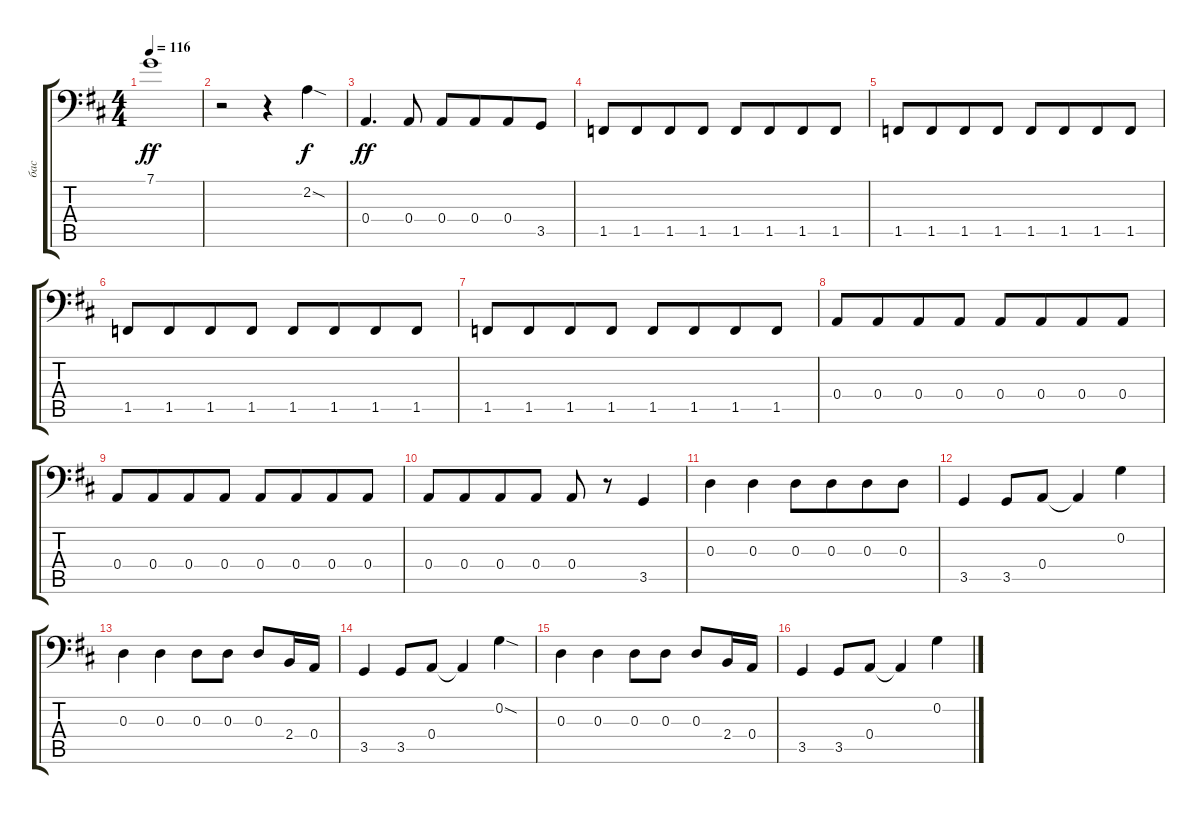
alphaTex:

\track ("бас" "бас") {instrument acousticbass}
\staff {score tabs}
\tuning (C3 G2 D2 A1 E1 B0) {hide}
\ts (4 4)
\tempo 116
\clef f4
\ks d
7.1.1{dy ff} |
r.2 r.4 2.2{sod}.4{dy f} |
0.4.4{d dy ff} 0.4.8 0.4.8 0.4.8{beam merge} 0.4.8 3.5.8 |
1.5.8 1.5.8{beam merge} 1.5.8 1.5.8 1.5.8 1.5.8{beam merge} 1.5.8 1.5.8 |
1.5.8 1.5.8{beam merge} 1.5.8 1.5.8 1.5.8 1.5.8{beam merge} 1.5.8 1.5.8 |
1.5.8 1.5.8{beam merge} 1.5.8 1.5.8 1.5.8 1.5.8{beam merge} 1.5.8 1.5.8 |
1.5.8 1.5.8{beam merge} 1.5.8 1.5.8 1.5.8 1.5.8{beam merge} 1.5.8 1.5.8 |
0.4.8 0.4.8{beam merge} 0.4.8 0.4.8 0.4.8 0.4.8{beam merge} 0.4.8 0.4.8 |
0.4.8 0.4.8{beam merge} 0.4.8 0.4.8 0.4.8 0.4.8{beam merge} 0.4.8 0.4.8 |
0.4.8 0.4.8{beam merge} 0.4.8 0.4.8 0.4.8 r.8 3.5.4 |
0.3.4 0.3.4 0.3.8 0.3.8{beam merge} 0.3.8 0.3.8 |
3.5.4 3.5.8 0.4.8 0.4{t}.4 0.2.4 |
0.3.4 0.3.4 0.3.8 0.3.8{beam split} 0.3.8 2.4.16 0.4.16 |
3.5.4 3.5.8 0.4.8 0.4{t}.4 0.2{sod}.4 |
0.3.4 0.3.4 0.3.8 0.3.8 0.3.8 2.4.16 0.4.16 |
3.5.4 3.5.8 0.4.8 0.4{t}.4 0.2.4
